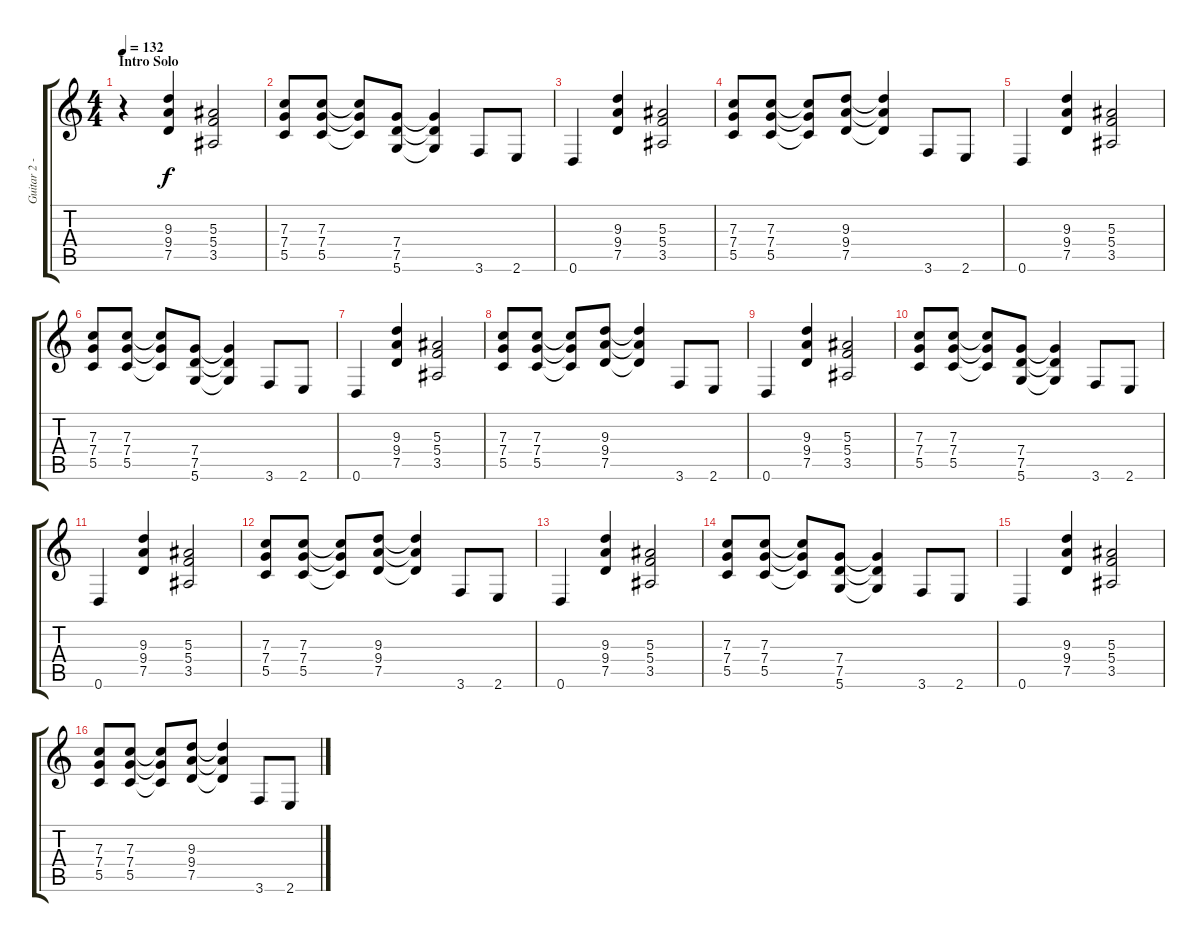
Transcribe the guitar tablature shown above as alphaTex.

\track ("Guitar 2 - Graham Oliver" "Guitar 2 -") {instrument distortionguitar}
\staff {score tabs}
\tuning (D4 A3 F3 C3 G2 D2) {hide}
\ts (4 4)
\section ("" "Intro Solo")
\tempo 132
\clef g2
\ks c
r.4{dy f instrument distortionguitar} (9.3 9.4 7.5).4 (5.3 5.4 3.5).2 |
(7.3 7.4 5.5).8 (7.3 7.4 5.5).8 (7.3{t} 7.4{t} 5.5{t}).8 (7.4 7.5 5.6).8 (7.4{t} 7.5{t} 5.6{t}).4 3.6.8 2.6.8 |
0.6.4 (9.3 9.4 7.5).4 (5.3 5.4 3.5).2 |
(7.3 7.4 5.5).8 (7.3 7.4 5.5).8 (7.3{t} 7.4{t} 5.5{t}).8 (9.3 9.4 7.5).8 (9.3{t} 9.4{t} 7.5{t}).4 3.6.8 2.6.8 |
0.6.4 (9.3 9.4 7.5).4 (5.3 5.4 3.5).2 |
(7.3 7.4 5.5).8 (7.3 7.4 5.5).8 (7.3{t} 7.4{t} 5.5{t}).8 (7.4 7.5 5.6).8 (7.4{t} 7.5{t} 5.6{t}).4 3.6.8 2.6.8 |
0.6.4 (9.3 9.4 7.5).4 (5.3 5.4 3.5).2 |
(7.3 7.4 5.5).8 (7.3 7.4 5.5).8 (7.3{t} 7.4{t} 5.5{t}).8 (9.3 9.4 7.5).8 (9.3{t} 9.4{t} 7.5{t}).4 3.6.8 2.6.8 |
0.6.4 (9.3 9.4 7.5).4 (5.3 5.4 3.5).2 |
(7.3 7.4 5.5).8 (7.3 7.4 5.5).8 (7.3{t} 7.4{t} 5.5{t}).8 (7.4 7.5 5.6).8 (7.4{t} 7.5{t} 5.6{t}).4 3.6.8 2.6.8 |
0.6.4 (9.3 9.4 7.5).4 (5.3 5.4 3.5).2 |
(7.3 7.4 5.5).8 (7.3 7.4 5.5).8 (7.3{t} 7.4{t} 5.5{t}).8 (9.3 9.4 7.5).8 (9.3{t} 9.4{t} 7.5{t}).4 3.6.8 2.6.8 |
0.6.4 (9.3 9.4 7.5).4 (5.3 5.4 3.5).2 |
(7.3 7.4 5.5).8 (7.3 7.4 5.5).8 (7.3{t} 7.4{t} 5.5{t}).8 (7.4 7.5 5.6).8 (7.4{t} 7.5{t} 5.6{t}).4 3.6.8 2.6.8 |
0.6.4 (9.3 9.4 7.5).4 (5.3 5.4 3.5).2 |
(7.3 7.4 5.5).8 (7.3 7.4 5.5).8 (7.3{t} 7.4{t} 5.5{t}).8 (9.3 9.4 7.5).8 (9.3{t} 9.4{t} 7.5{t}).4 3.6.8 2.6.8
